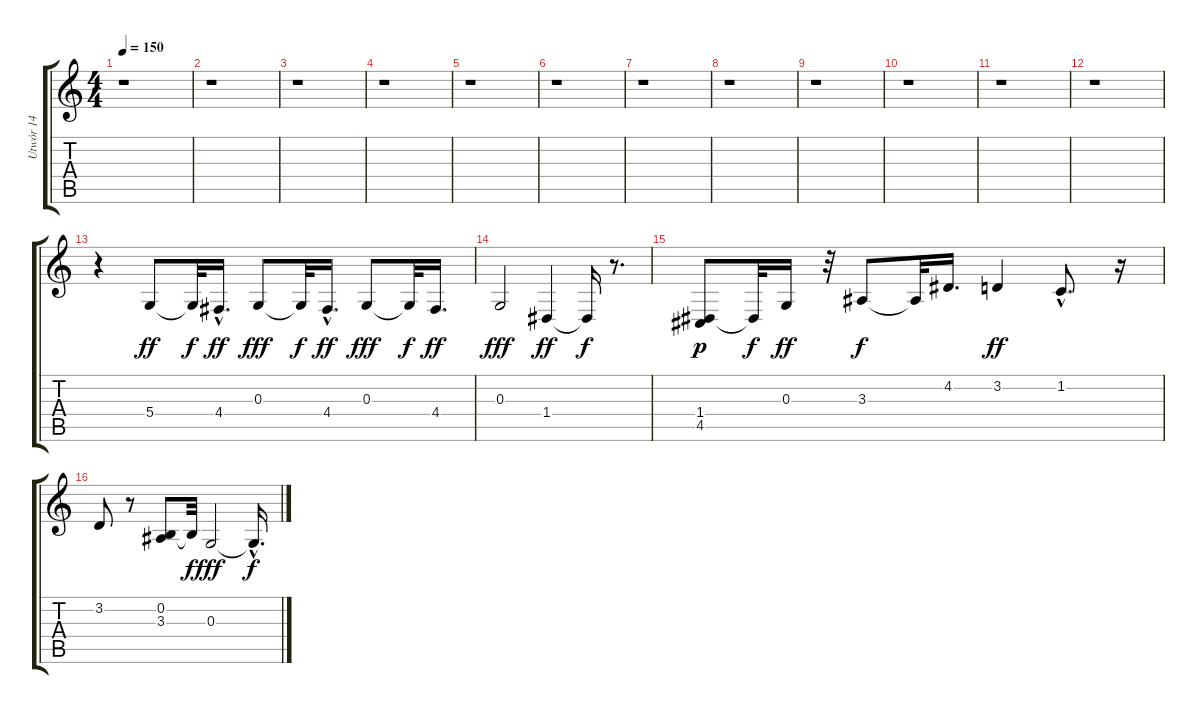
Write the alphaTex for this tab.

\track ("Utwór 14" "Utwór 14") {instrument trombone}
\staff {score tabs}
\tuning (E4 B3 G3 D3 A2 E2) {hide}
\ts (4 4)
\tempo 150
\clef g2
\ks c
r.1{dy ff} |
r.1 |
r.1 |
r.1 |
r.1 |
r.1 |
r.1 |
r.1 |
r.1 |
r.1 |
r.1 |
r.1 |
r.4 5.4.8 5.4{t}.32{dy f} 4.4{hac}.16{d dy ff} 0.3.8{dy fff} 0.3{t}.32{dy f} 4.4{hac}.16{d dy ff} 0.3.8{dy fff} 0.3{t}.32{dy f} 4.4.16{d dy ff} |
0.3.2{dy fff} 1.4.4{dy ff} 1.4{t}.16{dy f} r.8{d} |
(1.4 4.5).8{dy p} 1.4{t}.32{dy f} 0.3.16{dy ff} r.32 3.3.8{dy f} 3.3{t}.32 4.2.16{d} 3.2.4{dy ff} 1.2{hac}.8{d} r.16 |
3.2.8 r.8 (0.2 3.3).8 0.2{t}.32{dy f} 0.3.2{dy fff} 0.3{hac t}.16{d dy f}
